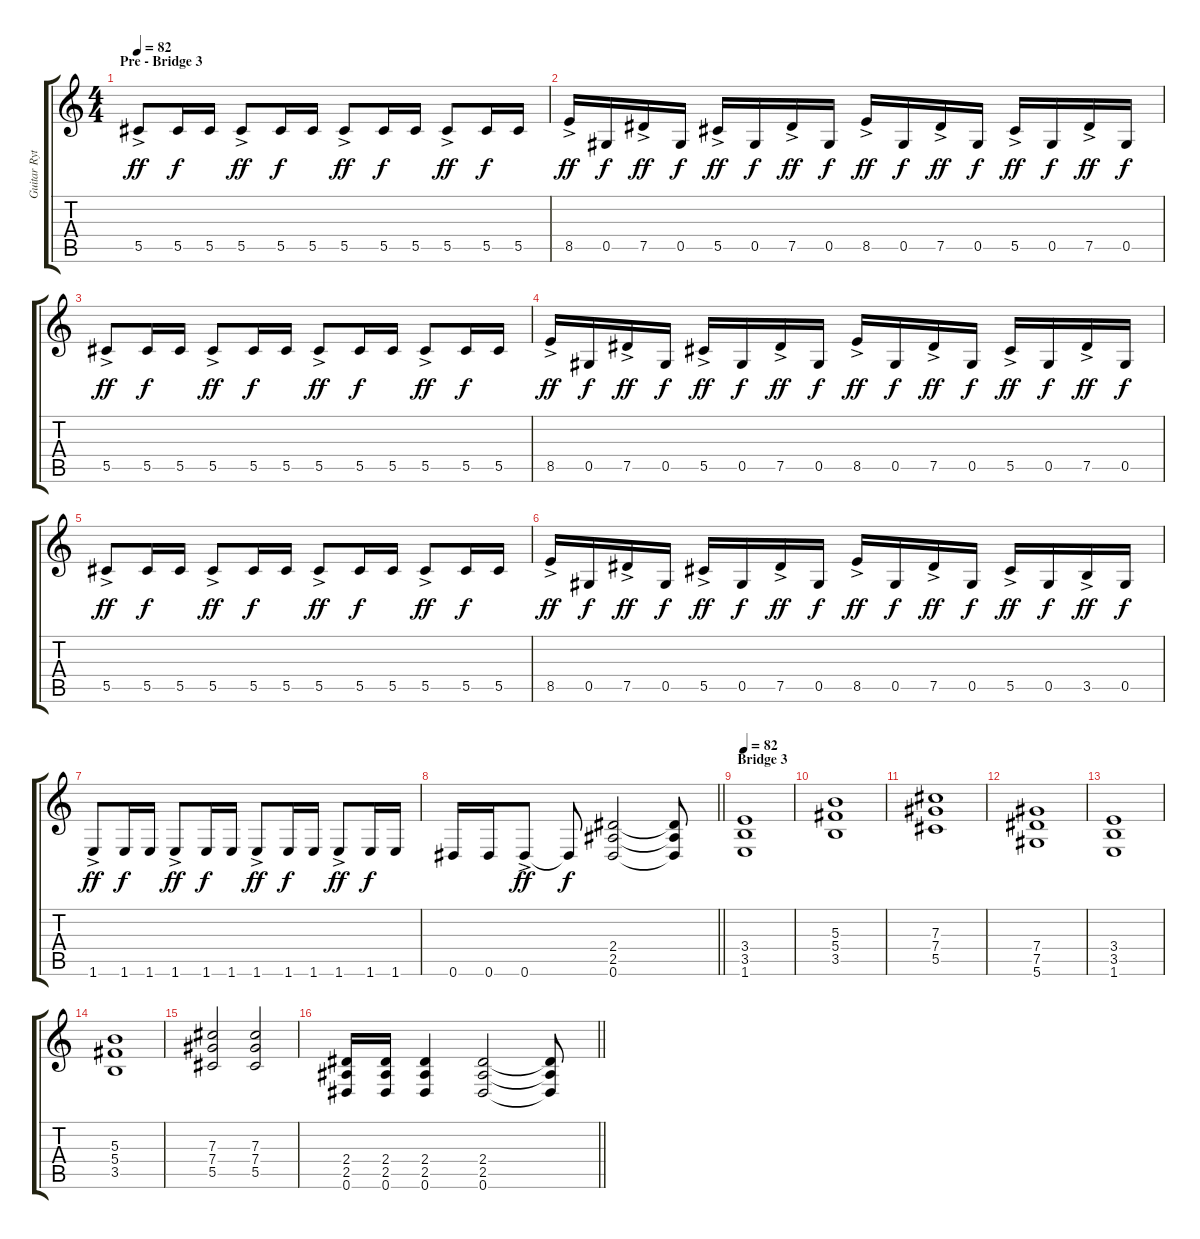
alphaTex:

\track ("Guitar Rythm (Left)" "Guitar Ryt") {instrument overdrivenguitar}
\staff {score tabs}
\tuning (Eb4 Bb3 Gb3 Db3 Ab2 Eb2) {hide}
\ts (4 4)
\section ("" "Pre - Bridge 3")
\tempo 82
\clef g2
\ks c
5.5{ac}.8{dy ff volume 14} 5.5.16{dy f} 5.5.16 5.5{ac}.8{dy ff} 5.5.16{dy f} 5.5.16 5.5{ac}.8{dy ff} 5.5.16{dy f} 5.5.16 5.5{ac}.8{dy ff} 5.5.16{dy f} 5.5.16 |
8.5{ac}.16{dy ff} 0.5.16{dy f} 7.5{ac}.16{dy ff} 0.5.16{dy f} 5.5{ac}.16{dy ff} 0.5.16{dy f} 7.5{ac}.16{dy ff} 0.5.16{dy f} 8.5{ac}.16{dy ff} 0.5.16{dy f} 7.5{ac}.16{dy ff} 0.5.16{dy f} 5.5{ac}.16{dy ff} 0.5.16{dy f} 7.5{ac}.16{dy ff} 0.5.16{dy f} |
5.5{ac}.8{dy ff} 5.5.16{dy f} 5.5.16 5.5{ac}.8{dy ff} 5.5.16{dy f} 5.5.16 5.5{ac}.8{dy ff} 5.5.16{dy f} 5.5.16 5.5{ac}.8{dy ff} 5.5.16{dy f} 5.5.16 |
8.5{ac}.16{dy ff} 0.5.16{dy f} 7.5{ac}.16{dy ff} 0.5.16{dy f} 5.5{ac}.16{dy ff} 0.5.16{dy f} 7.5{ac}.16{dy ff} 0.5.16{dy f} 8.5{ac}.16{dy ff} 0.5.16{dy f} 7.5{ac}.16{dy ff} 0.5.16{dy f} 5.5{ac}.16{dy ff} 0.5.16{dy f} 7.5{ac}.16{dy ff} 0.5.16{dy f} |
5.5{ac}.8{dy ff} 5.5.16{dy f} 5.5.16 5.5{ac}.8{dy ff} 5.5.16{dy f} 5.5.16 5.5{ac}.8{dy ff} 5.5.16{dy f} 5.5.16 5.5{ac}.8{dy ff} 5.5.16{dy f} 5.5.16 |
8.5{ac}.16{dy ff} 0.5.16{dy f} 7.5{ac}.16{dy ff} 0.5.16{dy f} 5.5{ac}.16{dy ff} 0.5.16{dy f} 7.5{ac}.16{dy ff} 0.5.16{dy f} 8.5{ac}.16{dy ff} 0.5.16{dy f} 7.5{ac}.16{dy ff} 0.5.16{dy f} 5.5{ac}.16{dy ff} 0.5.16{dy f} 3.5{ac}.16{dy ff} 0.5.16{dy f} |
1.6{ac}.8{dy ff} 1.6.16{dy f} 1.6.16 1.6{ac}.8{dy ff} 1.6.16{dy f} 1.6.16 1.6{ac}.8{dy ff} 1.6.16{dy f} 1.6.16 1.6{ac}.8{dy ff} 1.6.16{dy f} 1.6.16 |
\barLineRight lightlight
0.6.16 0.6.16 0.6{ac}.8{dy ff} 0.6{t}.8{dy f} (2.4 2.5 0.6).2 (2.4{t} 2.5{t} 0.6{t}).8 |
\section ("" "Bridge 3")
\tempo 82
(3.4 3.5 1.6).1{volume 12} |
(5.3 5.4 3.5).1 |
(7.3 7.4 5.5).1 |
(7.4 7.5 5.6).1 |
(3.4 3.5 1.6).1 |
(5.3 5.4 3.5).1 |
(7.3 7.4 5.5).2 (7.3 7.4 5.5).2 |
\barLineRight lightlight
(2.4 2.5 0.6).16 (2.4 2.5 0.6).16 (2.4 2.5 0.6).4 (2.4 2.5 0.6).2 (2.4{t} 2.5{t} 0.6{t}).8
